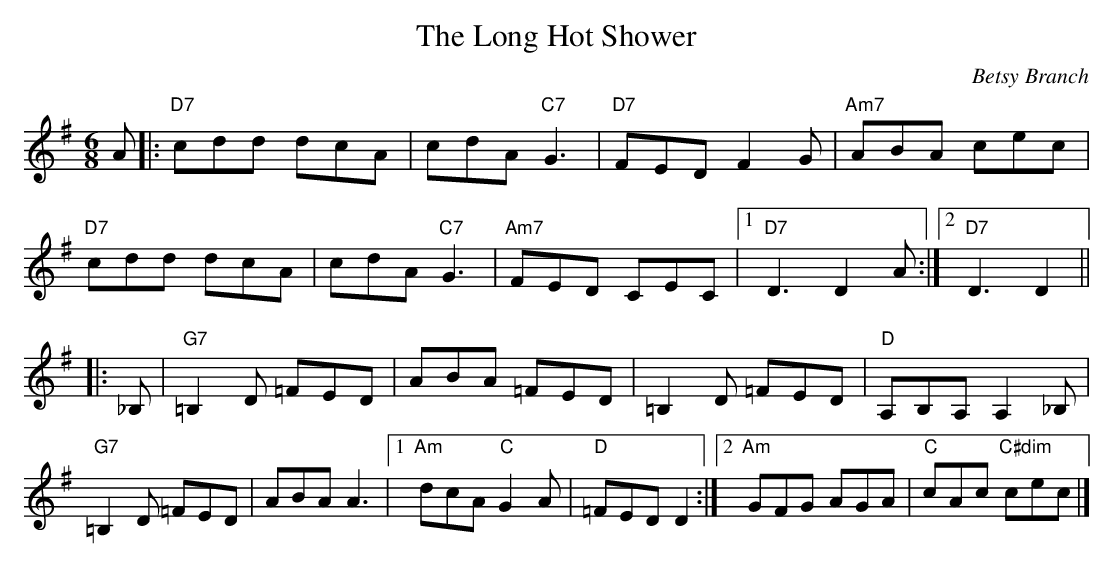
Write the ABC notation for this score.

X:1
T:The Long Hot Shower
C:Betsy Branch
M:6/8
K: G
A|:"D7"cdd dcA|cdA "C7"G3|"D7"FED F2G|"Am7"ABA cec|
"D7"cdd dcA|cdA "C7"G3|"Am7"FED CEC|1"D7"D3D2 A:|2"D7"D3D2||
|:_B,|"G7"=B,2D =FED|ABA =FED|=B,2D =FED|"D"A,B,A, A,2 _B,|
"G7"=B,2D =FED|ABA A3|1"Am"dcA "C"G2 A|"D"=FED D2:|2"Am"GFG AGA|"C"cAc "C#dim"cec|]
